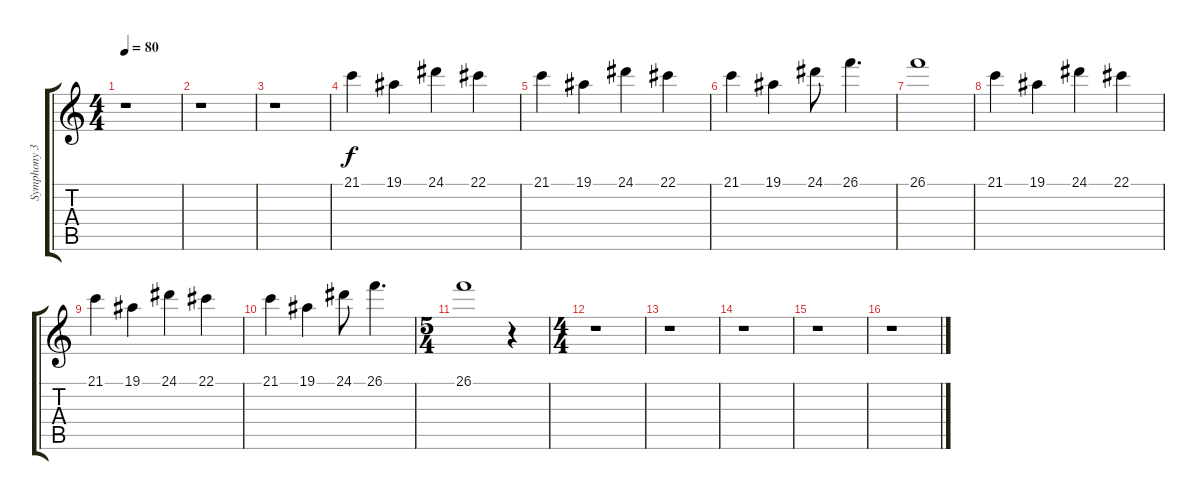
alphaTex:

\track ("Symphony 3" "Symphony 3") {instrument stringensemble1}
\staff {score tabs}
\tuning (Eb4 Bb3 Gb3 Db3 Ab2 Eb2) {hide}
\ts (4 4)
\tempo 80
\clef g2
\ks c
r.1{dy f} |
r.1 |
r.1 |
21.1.4 19.1.4 24.1.4 22.1.4 |
21.1.4 19.1.4 24.1.4 22.1.4 |
21.1.4 19.1.4 24.1.8 26.1.4{d} |
26.1.1 |
21.1.4 19.1.4 24.1.4 22.1.4 |
21.1.4 19.1.4 24.1.4 22.1.4 |
21.1.4 19.1.4 24.1.8 26.1.4{d} |
\ts (5 4)
26.1.1 r.4 |
\ts (4 4)
r.1 |
r.1 |
r.1 |
r.1 |
r.1
